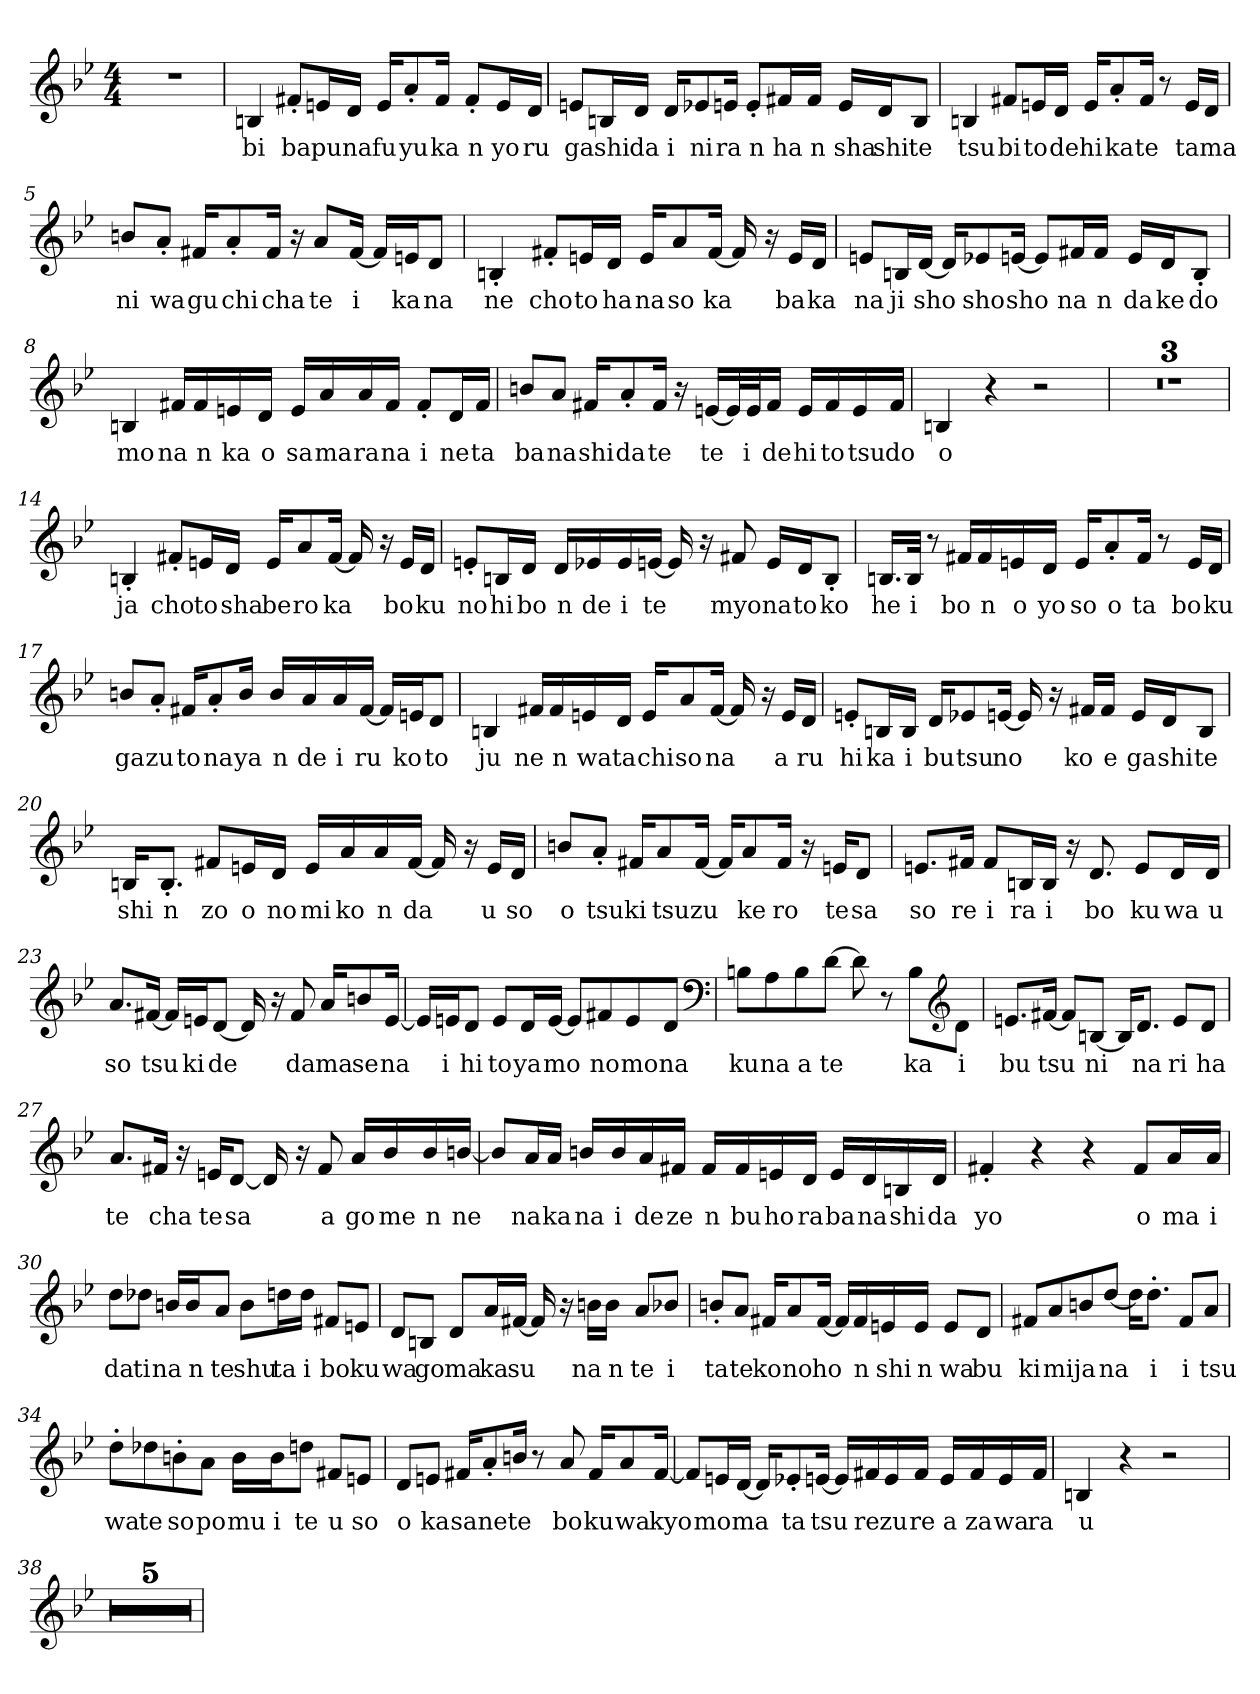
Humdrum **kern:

**kern	**text
*part1	*part1
*staff1	*staff1
*clefG2	*
*k[b-e-]	*
*M4/4	*
*MM130	*
=1	=1
1r	.
=2	=2
4Bn	bi
8f#X'L	ba
16enL	pu
16dJJ	na
16eKL	fu
8a'	yu
16f#Jk	ka
8f#'L	n
16eL	yo
16dJJ	ru
=3	=3
8enL	ga
16BnL	shi
16dJJ	da
16dKL	i
8e-X	ni
16enJk	ra
8e'L	n
16f#XL	ha
16f#JJ	n
16eLL	sha
16dJ	shi
8BJ	te
=4	=4
4Bn	tsu
8f#XL	bi
16enL	to
16dJJ	de
16eKL	hi
8a'	ka
16f#Jk	te
8r	.
16eLL	ta
16dJJ	ma
=5	=5
8bnL	ni
8a'J	wa
16f#XKL	gu
8a'	chi
16f#Jk	cha
16r	.
8aL	te
[16f#Jk	i
16f#LL]	.
16enJ	ka
8dJ	na
=6	=6
4Bn'	ne
8f#X'L	cho
16enL	to
16dJJ	ha
16eKL	na
8a	so
[16f#Jk	ka
16f#]	.
16r	.
16eLL	ba
16dJJ	ka
=7	=7
8enL	na
16BnL	ji
[16dJJ	sho
16dKL]	.
8e-X	sho
[16enJk	sho
8eL]	.
16f#XL	na
16f#JJ	n
16eLL	da
16dJ	ke
8B'J	do
=8	=8
4Bn	mo
16f#XLL	na
16f#	n
16en	ka
16dJJ	o
16eLL	sa
16a	ma
16a	ra
16f#JJ	na
8f#'L	i
16dL	ne
16f#JJ	ta
=9	=9
8bnL	ba
8aJ	na
16f#XKL	shi
8a'	da
16f#Jk	te
16r	.
[16enLL	te
32eL]	.
32eJ	i
16f#JJ	de
16eLL	hi
16f#	to
16e	tsu
16f#JJ	do
=10	=10
4Bn	o
4r	.
2r	.
=11	=11
1r	.
=12	=12
1r	.
=13	=13
1r	.
=14	=14
4Bn'	ja
8f#X'L	cho
16enL	to
16dJJ	sha
16eKL	be
8a	ro
[16f#Jk	ka
16f#]	.
16r	.
16eLL	bo
16dJJ	ku
=15	=15
8en'L	no
16BnL	hi
16dJJ	bo
16dLL	n
16e-X	de
16e-	i
[16enJJ	te
16e]	.
16r	.
8f#X	myo
16eLL	na
16dJ	to
8B'J	ko
=16	=16
16.BnLL	he
32BJJk	i
8r	.
16f#XLL	bo
16f#	n
16en	o
16dJJ	yo
16eKL	so
8a'	o
16f#Jk	ta
8r	.
16eLL	bo
16dJJ	ku
=17	=17
8bnL	ga
8a'J	zu
16f#XKL	to
8a'	na
16bJk	ya
16bLL	n
16a	de
16a	i
[16f#JJ	ru
16f#LL]	.
16enJ	ko
8dJ	to
=18	=18
4Bn	ju
16f#XLL	ne
16f#	n
16en	wa
16dJJ	ta
16eKL	chi
8a	so
[16f#Jk	na
16f#]	.
16r	.
16eLL	a
16dJJ	ru
=19	=19
8en'L	hi
16BnL	ka
16BJJ	i
16dKL	bu
8e-X	tsu
[16enJk	no
16e]	.
16r	.
16f#XLL	ko
16f#JJ	e
16eLL	ga
16dJ	shi
8BJ	te
=20	=20
16BnKL	shi
8.B'J	n
8f#XL	zo
16enL	o
16dJJ	no
16eLL	mi
16a	ko
16a	n
[16f#JJ	da
16f#]	.
16r	.
16eLL	u
16dJJ	so
=21	=21
8bnL	o
8a'J	tsu
16f#XKL	ki
8a	tsu
[16f#Jk	zu
16f#KL]	.
8a	ke
16f#Jk	ro
16r	.
16enKL	te
8dJ	sa
=22	=22
8.enL	so
16f#XJk	re
8f#L	i
16BnL	ra
16BJJ	i
16r	.
8.d	bo
8eL	ku
16dL	wa
16dJJ	u
=23	=23
8.aL	so
[16f#XJk	tsu
16f#LL]	.
16enJ	ki
[8dJ	de
16d]	.
16r	.
8f#	da
16aKL	ma
8bn	se
[16eJk	na
=24	=24
16eLL]	.
16enJ	i
8dJ	hi
8eL	to
16dL	ya
[16eJJ	mo
8eL]	.
8f#X	no
8e	mo
8dJ	na
*clefF4	*
=25	=25
8BnL	ku
8A	na
8B	a
[8dJ	te
8d]	.
8r	.
8BL	ka
*clefG2	*
8dJ	i
=26	=26
8.enL	bu
[16f#XJk	tsu
8f#L]	.
[8BnJ	ni
16BKL]	.
8.dJ	na
8eL	ri
8dJ	ha
=27	=27
8.aL	te
16f#XJk	cha
16r	.
16enKL	te
[8dJ	sa
16d]	.
16r	.
8f#	a
16aLL	go
16b-	me
16b-	n
[16bnJJ	ne
=28	=28
8bL]	.
16aL	na
16aJJ	ka
16bnLL	na
16b	i
16a	de
16f#XJJ	ze
16f#LL	n
16f#	bu
16en	ho
16dJJ	ra
16eLL	ba
16d	na
16Bn	shi
16dJJ	da
=29	=29
4f#X'	yo
4r	.
4r	.
8f#L	o
16aL	ma
16aJJ	i
=30	=30
8ddL	da
8dd-XJ	ti
16bnLL	na
16bJ	n
8aJ	te
8bL	shu
16ddnL	ta
16ddJJ	i
8f#XL	bo
8enJ	ku
=31	=31
8dL	wa
8BnJ	go
8dL	ma
16aL	ka
[16f#XJJ	su
16f#]	.
16r	.
16bnLL	na
16bJJ	n
8aL	te
8b-XJ	i
=32	=32
8bn'L	ta
8aJ	te
16f#XKL	ko
8a	no
[16f#Jk	ho
16f#LL]	.
16f#	n
16en	shi
16eJJ	n
8eL	wa
8dJ	bu
=33	=33
8f#XL	ki
8a	mi
8bn	ja
[8ddJ	na
16ddKL]	.
8.dd'J	i
8f#L	i
8aJ	tsu
=34	=34
8dd'L	wa
8dd-X	te
8bn'	so
8aJ	po
16bLL	mu
16bJ	i
8ddnJ	te
8f#XL	u
8enJ	so
=35	=35
8dL	o
8enJ	ka
16f#XKL	sa
8a'	ne
16bnJk	te
8r	.
8a	bo
16f#KL	ku
8a	wa
[16f#Jk	kyo
=36	=36
8f#L]	.
16enL	mo
[16dJJ	ma
16dKL]	.
8e-X'	ta
[16enJk	tsu
16eLL]	.
16f#X	re
16e	zu
16f#JJ	re
16eLL	a
16f#	za
16e	wa
16f#JJ	ra
=37	=37
4Bn	u
4r	.
2r	.
=38	=38
1r	.
=39	=39
1r	.
=40	=40
1r	.
=41	=41
1r	.
=42	=42
1r	.
=	=
*-	*-
